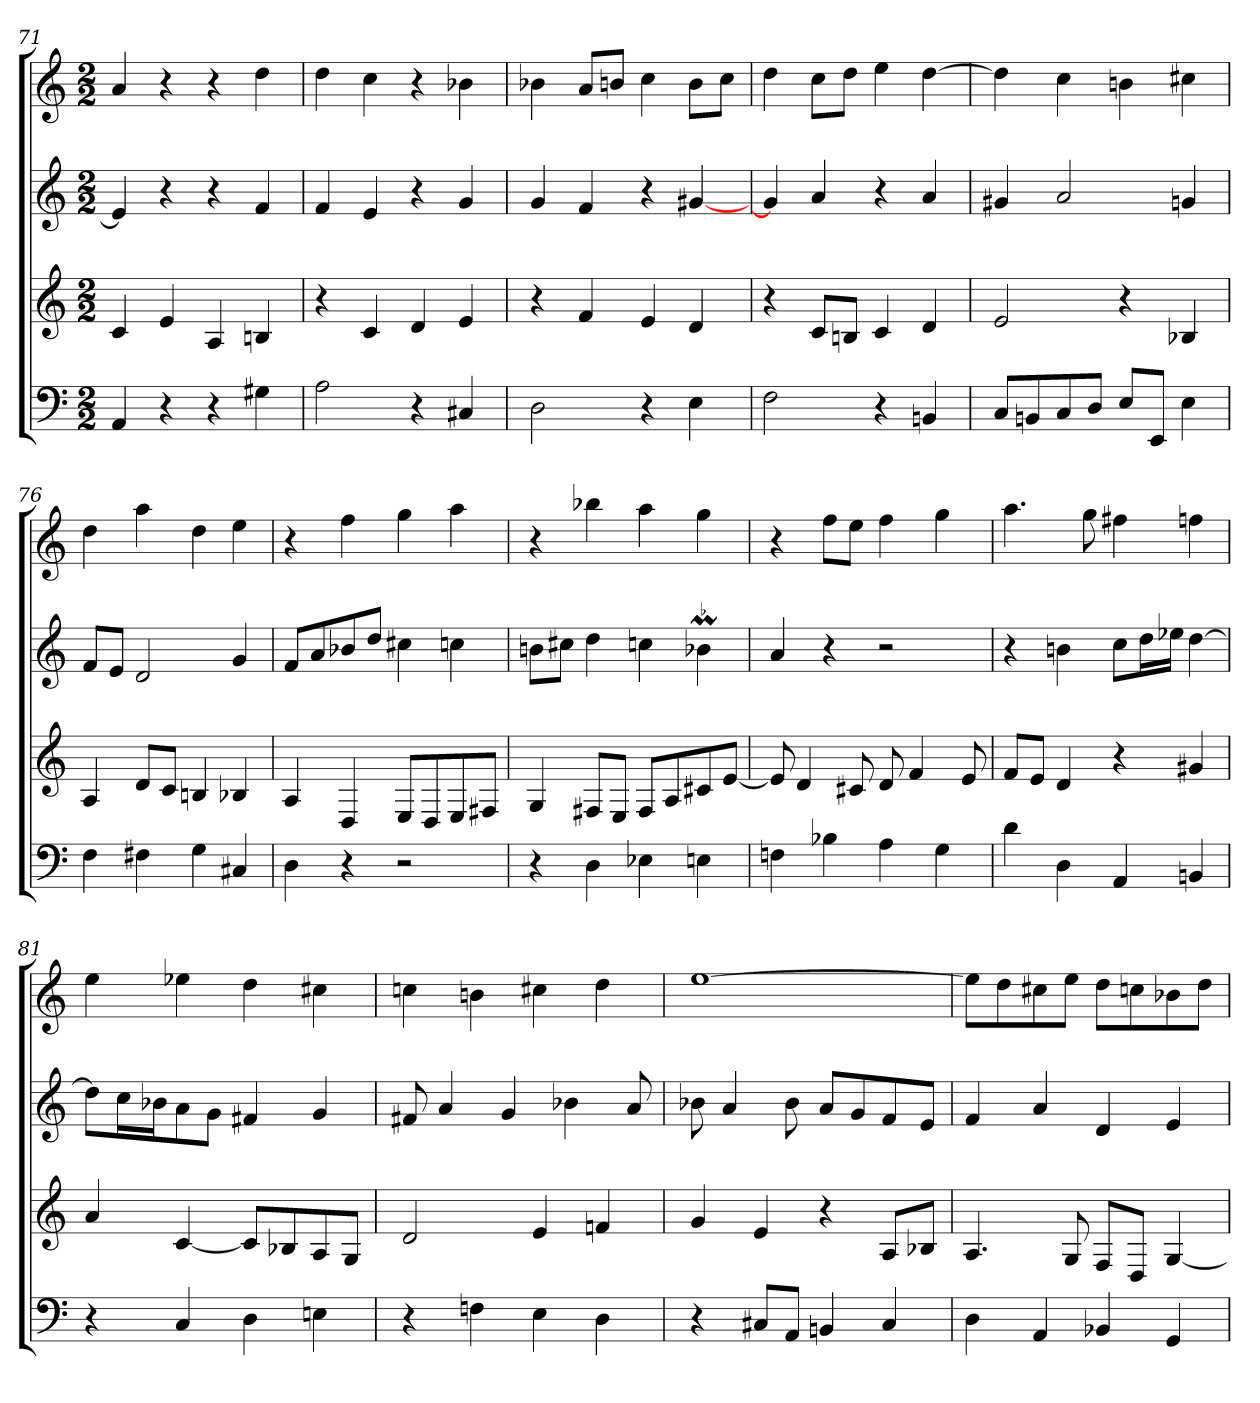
**kern	**kern	**kern	**kern
*part4	*part3	*part2	*part1
*staff4	*staff3	*staff2	*staff1
*M2/2	*M2/2	*M2/2	*M2/2
=71	=71	=71	=71
4AA	4c	4e]	4a
4r	4e	4r	4r
4r	4A	4r	4r
4G#X	4Bn	4f	4dd
=72	=72	=72	=72
2A	4r	4f	4dd
.	4c	4e	4cc
4r	4d	4r	4r
4C#X	4e	4g	4b-X
=73	=73	=73	=73
2D	4r	4g	4b-X
.	4f	4f	8aL
.	.	.	8bnJ
4r	4e	4r	4cc
4E	4d	[4g#X	8bL
.	.	.	8ccJ
=74	=74	=74	=74
2F	4r	4g]	4dd
.	8cL	4a	8ccL
.	8BnJ	.	8ddJ
4r	4c	4r	4ee
4BBn	4d	4a	[4dd
=75	=75	=75	=75
8CL	2e	4g#X	4dd]
8BBn	.	.	.
8C	.	2a	4cc
8DJ	.	.	.
8EL	4r	.	4bn
8EEJ	.	.	.
4E	4B-X	4gn	4cc#X
=76	=76	=76	=76
4F	4A	8fL	4dd
.	.	8eJ	.
4F#X	8dL	2d	4aa
.	8cJ	.	.
4G	4Bn	.	4dd
4C#X	4B-X	4g	4ee
=77	=77	=77	=77
4D	4A	8fL	4r
.	.	8a	.
4r	4D	8b-X	4ff
.	.	8ddJ	.
2r	8EL	4cc#X	4gg
.	8D	.	.
.	8E	4ccn	4aa
.	8F#XJ	.	.
=78	=78	=78	=78
4r	4G	8bnL	4r
.	.	8cc#XJ	.
4D	8F#XL	4dd	4bb-X
.	8EJ	.	.
4E-X	8F#L	4ccn	4aa
.	8A	.	.
!	!	!LO:MOR:acc=-	!
4En	8c#X	4b-Xm	4gg
.	[8eJ	.	.
=79	=79	=79	=79
4Fn	8e]	4a	4r
.	4d	.	.
4B-X	.	4r	8ffL
.	8c#X	.	8eeJ
4A	8d	2r	4ff
.	4f	.	.
4G	.	.	4gg
.	8e	.	.
=80	=80	=80	=80
4d	8fL	4r	4.aa
.	8eJ	.	.
4D	4d	4bn	.
.	.	.	8gg
4AA	4r	8ccL	4ff#X
.	.	16ddL	.
.	.	16ee-XJJ	.
4BBn	4g#X	[4dd	4ffn
=81	=81	=81	=81
4r	4a	8ddL]	4ee
.	.	16ccL	.
.	.	16b-XJ	.
4C	[4c	8a	4ee-X
.	.	8gJ	.
4D	8cL]	4f#X	4dd
.	8B-X	.	.
4En	8A	4g	4cc#X
.	8GJ	.	.
=82	=82	=82	=82
4r	2d	8f#X	4ccn
.	.	4a	.
4Fn	.	.	4bn
.	.	4g	.
4E	4e	.	4cc#X
.	.	4b-X	.
4D	4fn	.	4dd
.	.	8a	.
=83	=83	=83	=83
4r	4g	8b-X	[1ee
.	.	4a	.
8C#XL	4e	.	.
8AAJ	.	8b-	.
4BBn	4r	8aL	.
.	.	8g	.
4C#	8AL	8f	.
.	8B-XJ	8eJ	.
=84	=84	=84	=84
4D	4.A	4f	8eeL]
.	.	.	8dd
4AA	.	4a	8cc#X
.	8G	.	8eeJ
4BB-X	8FL	4d	8ddL
.	8DJ	.	8ccn
4GG	[4G	4e	8b-X
.	.	.	8ddJ
=	=	=	=
*-	*-	*-	*-
